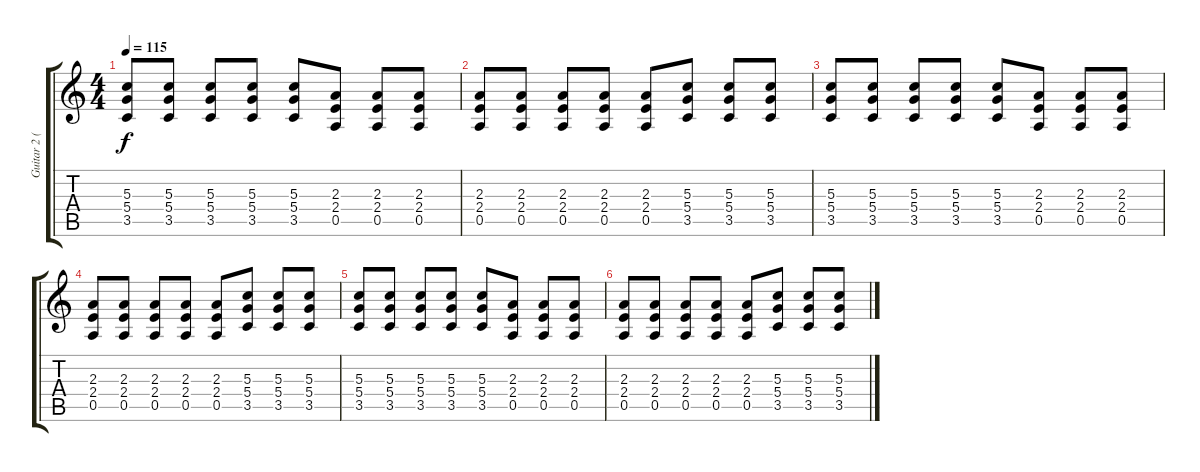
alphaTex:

\track ("Guitar 2 (both can be played as one guit" "Guitar 2 (") {instrument overdrivenguitar}
\staff {score tabs}
\tuning (E4 B3 G3 D3 A2 E2) {hide}
\ts (4 4)
\tempo 115
\clef g2
\ks c
(5.3 5.4 3.5).8{dy f} (5.3 5.4 3.5).8 (5.3 5.4 3.5).8 (5.3 5.4 3.5).8 (5.3 5.4 3.5).8 (2.3 2.4 0.5).8 (2.3 2.4 0.5).8 (2.3 2.4 0.5).8 |
(2.3 2.4 0.5).8 (2.3 2.4 0.5).8 (2.3 2.4 0.5).8 (2.3 2.4 0.5).8 (2.3 2.4 0.5).8 (5.3 5.4 3.5).8 (5.3 5.4 3.5).8 (5.3 5.4 3.5).8 |
(5.3 5.4 3.5).8 (5.3 5.4 3.5).8 (5.3 5.4 3.5).8 (5.3 5.4 3.5).8 (5.3 5.4 3.5).8 (2.3 2.4 0.5).8 (2.3 2.4 0.5).8 (2.3 2.4 0.5).8 |
(2.3 2.4 0.5).8 (2.3 2.4 0.5).8 (2.3 2.4 0.5).8 (2.3 2.4 0.5).8 (2.3 2.4 0.5).8 (5.3 5.4 3.5).8 (5.3 5.4 3.5).8 (5.3 5.4 3.5).8 |
(5.3 5.4 3.5).8 (5.3 5.4 3.5).8 (5.3 5.4 3.5).8 (5.3 5.4 3.5).8 (5.3 5.4 3.5).8 (2.3 2.4 0.5).8 (2.3 2.4 0.5).8 (2.3 2.4 0.5).8 |
(2.3 2.4 0.5).8 (2.3 2.4 0.5).8 (2.3 2.4 0.5).8 (2.3 2.4 0.5).8 (2.3 2.4 0.5).8 (5.3 5.4 3.5).8 (5.3 5.4 3.5).8 (5.3 5.4 3.5).8
